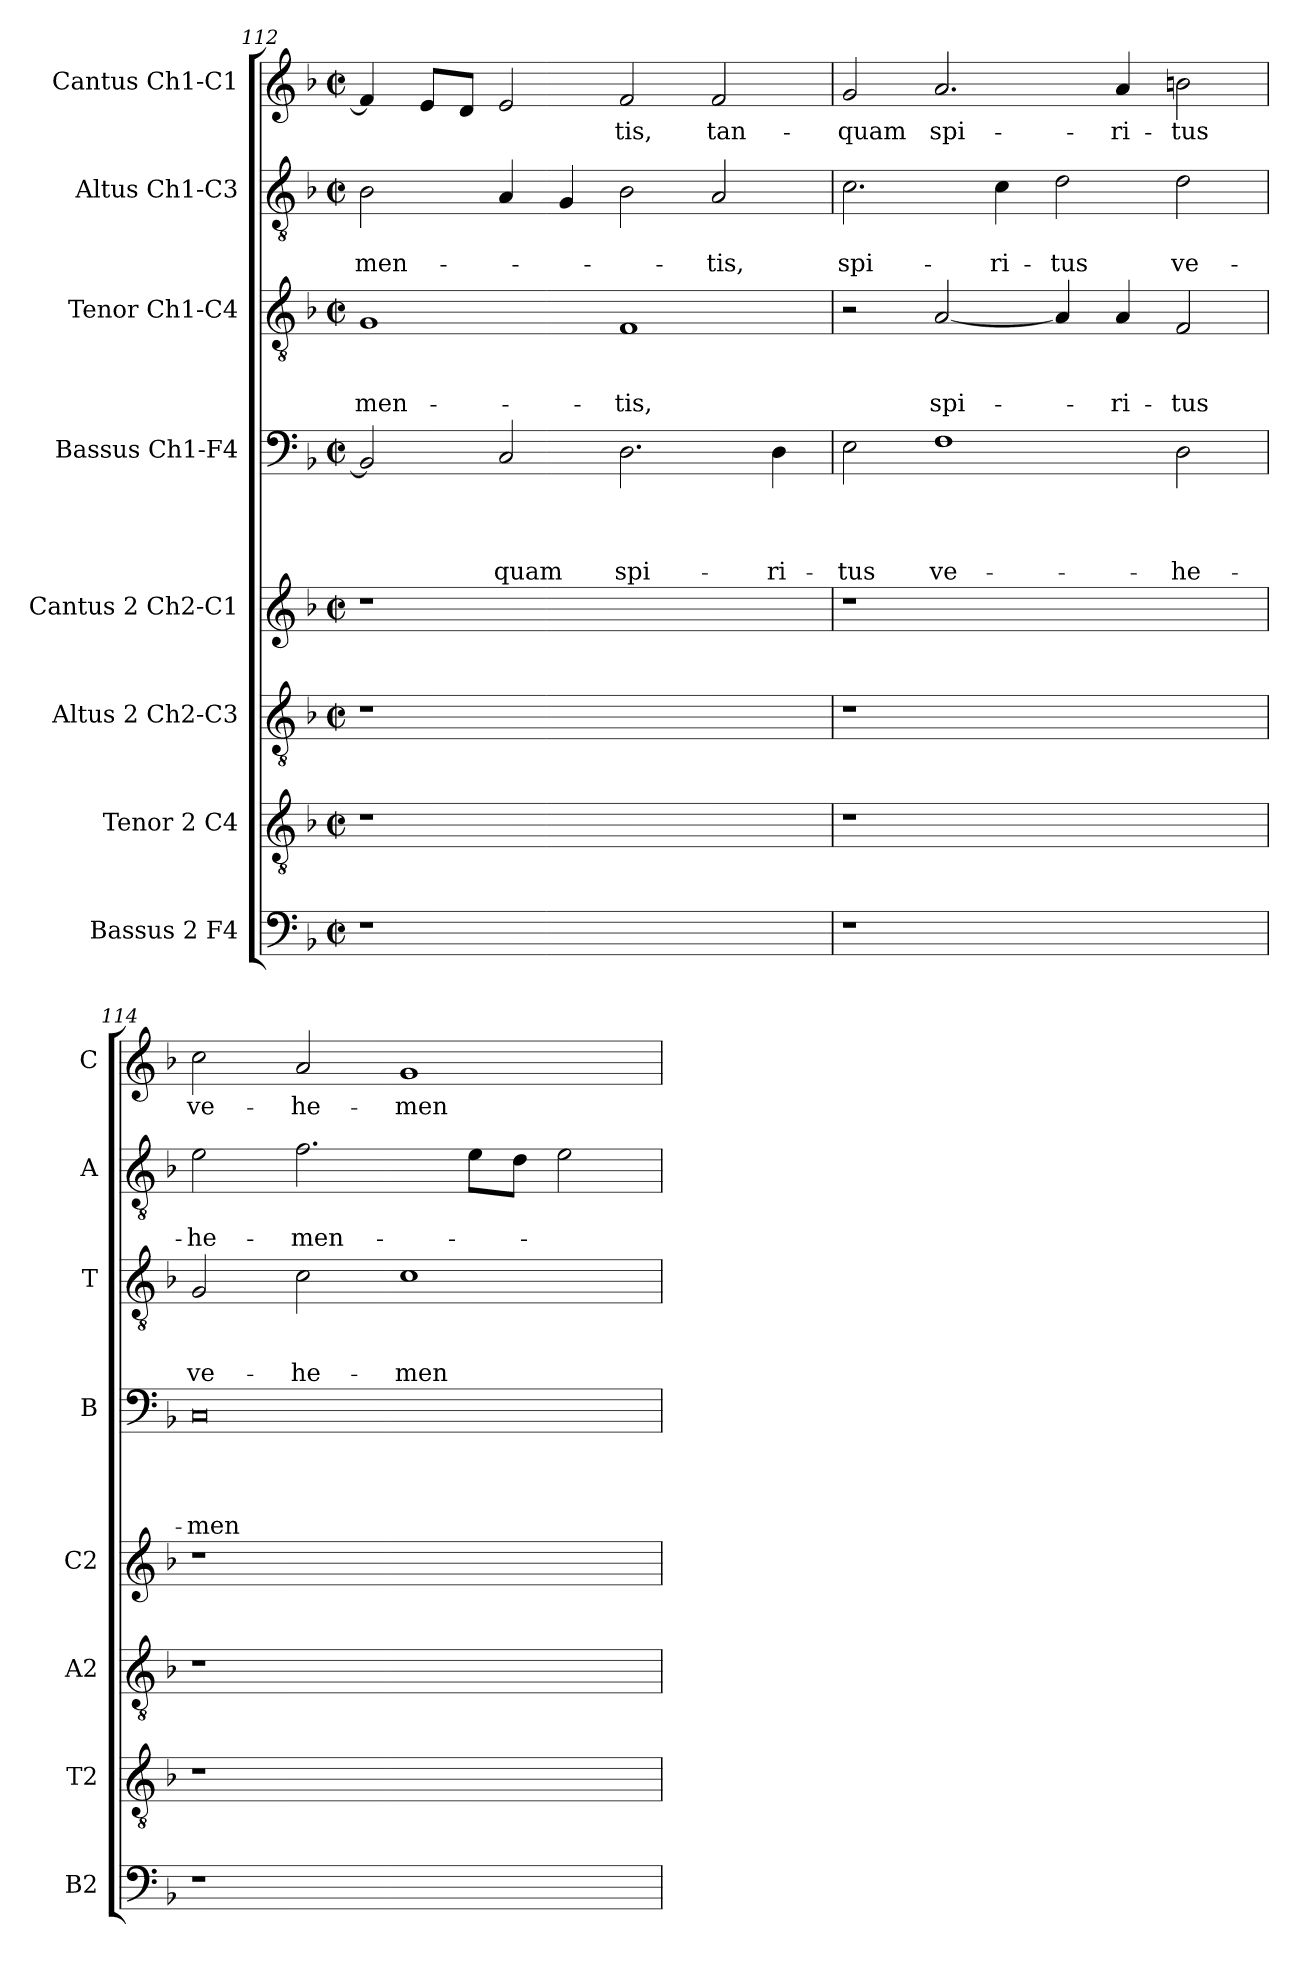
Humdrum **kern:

**kern	**kern	**kern	**kern	**kern	**text	**text	**text	**text	**kern	**text	**text	**text	**kern	**text	**text	**kern	**text
*part8	*part7	*part6	*part5	*part4	*part4	*part4	*part4	*part4	*part3	*part3	*part3	*part3	*part2	*part2	*part2	*part1	*part1
*staff8	*staff7	*staff6	*staff5	*staff4	*staff4	*staff4	*staff4	*staff4	*staff3	*staff3	*staff3	*staff3	*staff2	*staff2	*staff2	*staff1	*staff1
*I"Bassus 2 F4	*I"Tenor 2 C4	*I"Altus 2 Ch2-C3	*I"Cantus 2 Ch2-C1	*I"Bassus  Ch1-F4	*	*	*	*	*I"Tenor Ch1-C4	*	*	*	*I"Altus  Ch1-C3	*	*	*I"Cantus Ch1-C1	*
*I'B2	*I'T2	*I'A2	*I'C2	*I'B	*	*	*	*	*I'T	*	*	*	*I'A	*	*	*I'C	*
!!LO:PB:g=z
*clefF4	*clefGv2	*clefGv2	*clefG2	*clefF4	*	*	*	*	*clefGv2	*	*	*	*clefGv2	*	*	*clefG2	*
*k[b-]	*k[b-]	*k[b-]	*k[b-]	*k[b-]	*	*	*	*	*k[b-]	*	*	*	*k[b-]	*	*	*k[b-]	*
*F:	*F:	*F:	*F:	*F:	*	*	*	*	*F:	*	*	*	*F:	*	*	*F:	*
*M2/2	*M2/2	*M2/2	*M2/2	*M2/2	*	*	*	*	*M2/2	*	*	*	*M2/2	*	*	*M2/2	*
*met(c|)	*met(c|)	*met(c|)	*met(c|)	*met(c|)	*	*	*	*	*met(c|)	*	*	*	*met(c|)	*	*	*met(c|)	*
=112	=112	=112	=112	=112	=112	=112	=112	=112	=112	=112	=112	=112	=112	=112	=112	=112	=112
!	!	!	!	!	!	!	!	!	!	!	!	!LO:LY:b	!	!	!LO:LY:b	!	!
1r	1r	1r	1r	2BB-/]	.	.	.	.	1G	.	.	-men-	2B-\	.	-men-	4f/]	.
.	.	.	.	.	.	.	.	.	.	.	.	.	.	.	.	8e/L	.
.	.	.	.	.	.	.	.	.	.	.	.	.	.	.	.	8d/J	.
!	!	!	!	!	!	!	!	!LO:LY:b	!	!	!	!	!	!	!	!	!
.	.	.	.	2C/	.	.	.	-quam	.	.	.	.	4A/	.	.	2e/	.
.	.	.	.	.	.	.	.	.	.	.	.	.	4G/	.	.	.	.
!	!	!	!	!	!	!	!	!LO:LY:b	!	!	!	!LO:LY:b	!	!	!	!	!LO:LY:b
1ryy	1ryy	1ryy	1ryy	2.D\	.	.	.	spi-	1F	.	.	-tis,	2B-\	.	.	2f/	-tis,
!	!	!	!	!	!	!	!	!	!	!	!	!	!	!	!LO:LY:b	!	!LO:LY:b
.	.	.	.	.	.	.	.	.	.	.	.	.	2A/	.	-tis,	2f/	tan-
!	!	!	!	!	!	!	!	!LO:LY:b	!	!	!	!	!	!	!	!	!
.	.	.	.	4D\	.	.	.	-ri-	.	.	.	.	.	.	.	.	.
=113	=113	=113	=113	=113	=113	=113	=113	=113	=113	=113	=113	=113	=113	=113	=113	=113	=113
!	!	!	!	!	!	!	!	!LO:LY:b	!	!	!	!	!	!	!LO:LY:b	!	!LO:LY:b
1r	1r	1r	1r	2E\	.	.	.	-tus	2r	.	.	.	2.c\	.	spi-	2g/	-quam
!	!	!	!	!	!	!	!	!LO:LY:b	!	!	!	!LO:LY:b	!	!	!	!	!LO:LY:b
.	.	.	.	1F	.	.	.	ve-	[2A/	.	.	spi-	.	.	.	2.a/	spi-
!	!	!	!	!	!	!	!	!	!	!	!	!	!	!	!LO:LY:b	!	!
.	.	.	.	.	.	.	.	.	.	.	.	.	4c\	.	-ri-	.	.
!	!	!	!	!	!	!	!	!	!	!	!	!	!	!	!LO:LY:b	!	!
1ryy	1ryy	1ryy	1ryy	.	.	.	.	.	4A/]	.	.	.	2d\	.	-tus	.	.
!	!	!	!	!	!	!	!	!	!	!	!	!LO:LY:b	!	!	!	!	!LO:LY:b
.	.	.	.	.	.	.	.	.	4A/	.	.	-ri-	.	.	.	4a/	-ri-
!	!	!	!	!	!	!	!	!LO:LY:b	!	!	!	!LO:LY:b	!	!	!LO:LY:b	!	!LO:LY:b
.	.	.	.	2D\	.	.	.	-he-	2F/	.	.	-tus	2d\	.	ve-	2bn\	-tus
=114	=114	=114	=114	=114	=114	=114	=114	=114	=114	=114	=114	=114	=114	=114	=114	=114	=114
!	!	!	!	!	!	!	!	!LO:LY:b	!	!	!	!LO:LY:b	!	!	!LO:LY:b	!	!LO:LY:b
1r	1r	1r	1r	0C	.	.	.	-men-	2G/	.	.	ve-	2e\	.	-he-	2cc\	ve-
!	!	!	!	!	!	!	!	!	!	!	!	!LO:LY:b	!	!	!LO:LY:b	!	!LO:LY:b
.	.	.	.	.	.	.	.	.	2c\	.	.	-he-	2.f\	.	-men-	2a/	-he-
!	!	!	!	!	!	!	!	!	!	!	!	!LO:LY:b	!	!	!	!	!LO:LY:b
1ryy	1ryy	1ryy	1ryy	.	.	.	.	.	1c	.	.	-men-	.	.	.	1g	-men-
.	.	.	.	.	.	.	.	.	.	.	.	.	8e\L	.	.	.	.
.	.	.	.	.	.	.	.	.	.	.	.	.	8d\J	.	.	.	.
.	.	.	.	.	.	.	.	.	.	.	.	.	2e\	.	.	.	.
=	=	=	=	=	=	=	=	=	=	=	=	=	=	=	=	=	=
*-	*-	*-	*-	*-	*-	*-	*-	*-	*-	*-	*-	*-	*-	*-	*-	*-	*-
